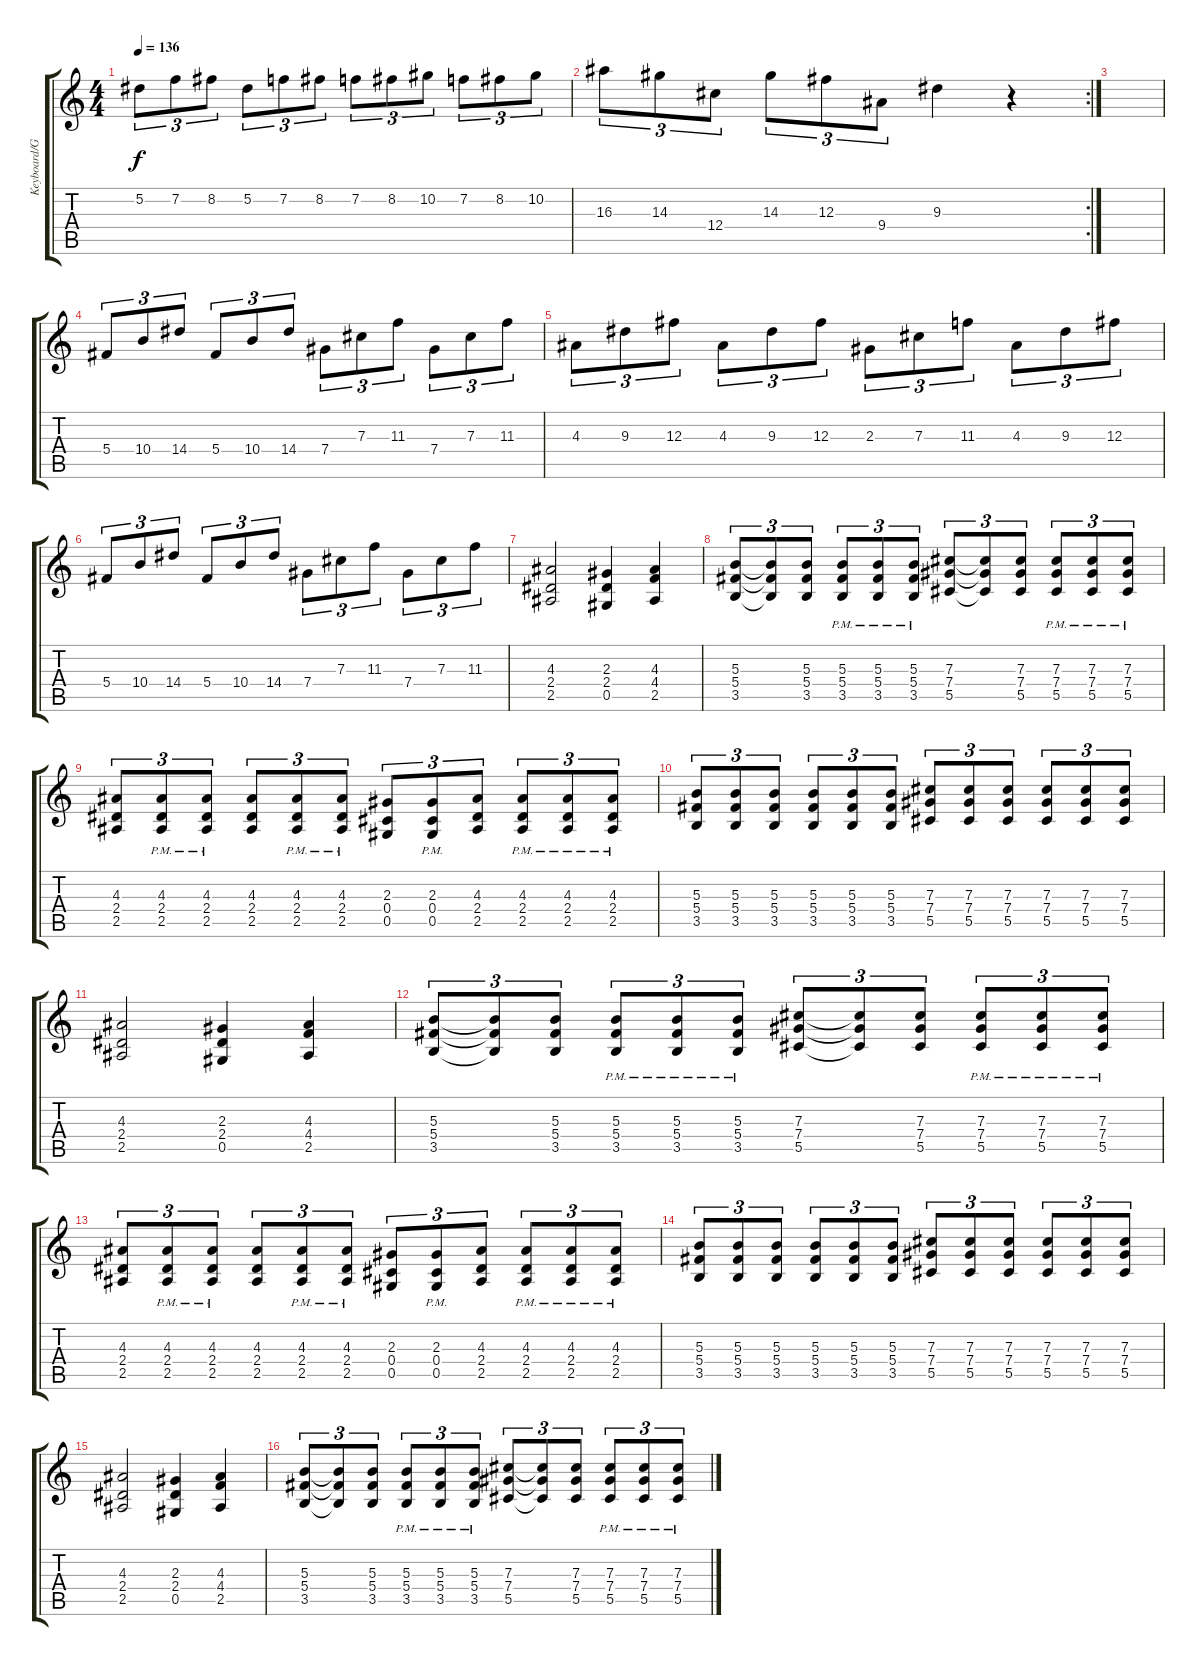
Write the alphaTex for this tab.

\track ("Keyboard/Guitar" "Keyboard/G") {instrument acousticguitarnylon}
\staff {score tabs}
\tuning (Eb4 Bb3 Gb3 Db3 Ab2 Eb2) {hide}
\ts (4 4)
\tempo 136
\clef g2
\ks c
5.2.8{tu (3 2) dy f} 7.2.8{tu (3 2)} 8.2.8{tu (3 2)} 5.2.8{tu (3 2)} 7.2.8{tu (3 2)} 8.2.8{tu (3 2)} 7.2.8{tu (3 2)} 8.2.8{tu (3 2)} 10.2.8{tu (3 2)} 7.2.8{tu (3 2)} 8.2.8{tu (3 2)} 10.2.8{tu (3 2)} |
\rc 2
16.3.8{tu (3 2)} 14.3.8{tu (3 2)} 12.4.8{tu (3 2)} 14.3.8{tu (3 2)} 12.3.8{tu (3 2)} 9.4.8{tu (3 2)} 9.3.4 r.4 |
|
5.4.8{tu (3 2) instrument stringensemble1} 10.4.8{tu (3 2)} 14.4.8{tu (3 2)} 5.4.8{tu (3 2)} 10.4.8{tu (3 2)} 14.4.8{tu (3 2)} 7.4.8{tu (3 2)} 7.3.8{tu (3 2)} 11.3.8{tu (3 2)} 7.4.8{tu (3 2)} 7.3.8{tu (3 2)} 11.3.8{tu (3 2)} |
4.3.8{tu (3 2)} 9.3.8{tu (3 2)} 12.3.8{tu (3 2)} 4.3.8{tu (3 2)} 9.3.8{tu (3 2)} 12.3.8{tu (3 2)} 2.3.8{tu (3 2)} 7.3.8{tu (3 2)} 11.3.8{tu (3 2)} 4.3.8{tu (3 2)} 9.3.8{tu (3 2)} 12.3.8{tu (3 2)} |
5.4.8{tu (3 2)} 10.4.8{tu (3 2)} 14.4.8{tu (3 2)} 5.4.8{tu (3 2)} 10.4.8{tu (3 2)} 14.4.8{tu (3 2)} 7.4.8{tu (3 2)} 7.3.8{tu (3 2)} 11.3.8{tu (3 2)} 7.4.8{tu (3 2)} 7.3.8{tu (3 2)} 11.3.8{tu (3 2)} |
(4.3 2.4 2.5).2{volume 10 instrument distortionguitar} (2.3 2.4 0.5).4 (4.3 4.4 2.5).4 |
(5.3 5.4 3.5).8{tu (3 2)} (5.3{t} 5.4{t} 3.5{t}).8{tu (3 2)} (5.3 5.4 3.5).8{tu (3 2)} (5.3{pm} 5.4{pm} 3.5{pm}).8{tu (3 2)} (5.3{pm} 5.4{pm} 3.5{pm}).8{tu (3 2)} (5.3{pm} 5.4{pm} 3.5{pm}).8{tu (3 2)} (7.3 7.4 5.5).8{tu (3 2)} (7.3{t} 7.4{t} 5.5{t}).8{tu (3 2)} (7.3 7.4 5.5).8{tu (3 2)} (7.3{pm} 7.4{pm} 5.5{pm}).8{tu (3 2)} (7.3{pm} 7.4{pm} 5.5{pm}).8{tu (3 2)} (7.3{pm} 7.4{pm} 5.5{pm}).8{tu (3 2)} |
(4.3 2.4 2.5).8{tu (3 2)} (4.3{pm} 2.4{pm} 2.5{pm}).8{tu (3 2)} (4.3{pm} 2.4{pm} 2.5{pm}).8{tu (3 2)} (4.3 2.4 2.5).8{tu (3 2)} (4.3{pm} 2.4{pm} 2.5{pm}).8{tu (3 2)} (4.3{pm} 2.4{pm} 2.5{pm}).8{tu (3 2)} (2.3 0.4 0.5).8{tu (3 2)} (2.3{pm} 0.4{pm} 0.5{pm}).8{tu (3 2)} (4.3 2.4 2.5).8{tu (3 2)} (4.3{pm} 2.4{pm} 2.5{pm}).8{tu (3 2)} (4.3{pm} 2.4{pm} 2.5{pm}).8{tu (3 2)} (4.3{pm} 2.4{pm} 2.5{pm}).8{tu (3 2)} |
(5.3 5.4 3.5).8{tu (3 2)} (5.3 5.4 3.5).8{tu (3 2)} (5.3 5.4 3.5).8{tu (3 2)} (5.3 5.4 3.5).8{tu (3 2)} (5.3 5.4 3.5).8{tu (3 2)} (5.3 5.4 3.5).8{tu (3 2)} (7.3 7.4 5.5).8{tu (3 2)} (7.3 7.4 5.5).8{tu (3 2)} (7.3 7.4 5.5).8{tu (3 2)} (7.3 7.4 5.5).8{tu (3 2)} (7.3 7.4 5.5).8{tu (3 2)} (7.3 7.4 5.5).8{tu (3 2)} |
(4.3 2.4 2.5).2{volume 10 instrument distortionguitar} (2.3 2.4 0.5).4 (4.3 4.4 2.5).4 |
(5.3 5.4 3.5).8{tu (3 2)} (5.3{t} 5.4{t} 3.5{t}).8{tu (3 2)} (5.3 5.4 3.5).8{tu (3 2)} (5.3{pm} 5.4{pm} 3.5{pm}).8{tu (3 2)} (5.3{pm} 5.4{pm} 3.5{pm}).8{tu (3 2)} (5.3{pm} 5.4{pm} 3.5{pm}).8{tu (3 2)} (7.3 7.4 5.5).8{tu (3 2)} (7.3{t} 7.4{t} 5.5{t}).8{tu (3 2)} (7.3 7.4 5.5).8{tu (3 2)} (7.3{pm} 7.4{pm} 5.5{pm}).8{tu (3 2)} (7.3{pm} 7.4{pm} 5.5{pm}).8{tu (3 2)} (7.3{pm} 7.4{pm} 5.5{pm}).8{tu (3 2)} |
(4.3 2.4 2.5).8{tu (3 2)} (4.3{pm} 2.4{pm} 2.5{pm}).8{tu (3 2)} (4.3{pm} 2.4{pm} 2.5{pm}).8{tu (3 2)} (4.3 2.4 2.5).8{tu (3 2)} (4.3{pm} 2.4{pm} 2.5{pm}).8{tu (3 2)} (4.3{pm} 2.4{pm} 2.5{pm}).8{tu (3 2)} (2.3 0.4 0.5).8{tu (3 2)} (2.3{pm} 0.4{pm} 0.5{pm}).8{tu (3 2)} (4.3 2.4 2.5).8{tu (3 2)} (4.3{pm} 2.4{pm} 2.5{pm}).8{tu (3 2)} (4.3{pm} 2.4{pm} 2.5{pm}).8{tu (3 2)} (4.3{pm} 2.4{pm} 2.5{pm}).8{tu (3 2)} |
(5.3 5.4 3.5).8{tu (3 2)} (5.3 5.4 3.5).8{tu (3 2)} (5.3 5.4 3.5).8{tu (3 2)} (5.3 5.4 3.5).8{tu (3 2)} (5.3 5.4 3.5).8{tu (3 2)} (5.3 5.4 3.5).8{tu (3 2)} (7.3 7.4 5.5).8{tu (3 2)} (7.3 7.4 5.5).8{tu (3 2)} (7.3 7.4 5.5).8{tu (3 2)} (7.3 7.4 5.5).8{tu (3 2)} (7.3 7.4 5.5).8{tu (3 2)} (7.3 7.4 5.5).8{tu (3 2)} |
(4.3 2.4 2.5).2{volume 10 instrument distortionguitar} (2.3 2.4 0.5).4 (4.3 4.4 2.5).4 |
(5.3 5.4 3.5).8{tu (3 2)} (5.3{t} 5.4{t} 3.5{t}).8{tu (3 2)} (5.3 5.4 3.5).8{tu (3 2)} (5.3{pm} 5.4{pm} 3.5{pm}).8{tu (3 2)} (5.3{pm} 5.4{pm} 3.5{pm}).8{tu (3 2)} (5.3{pm} 5.4{pm} 3.5{pm}).8{tu (3 2)} (7.3 7.4 5.5).8{tu (3 2)} (7.3{t} 7.4{t} 5.5{t}).8{tu (3 2)} (7.3 7.4 5.5).8{tu (3 2)} (7.3{pm} 7.4{pm} 5.5{pm}).8{tu (3 2)} (7.3{pm} 7.4{pm} 5.5{pm}).8{tu (3 2)} (7.3{pm} 7.4{pm} 5.5{pm}).8{tu (3 2)}
